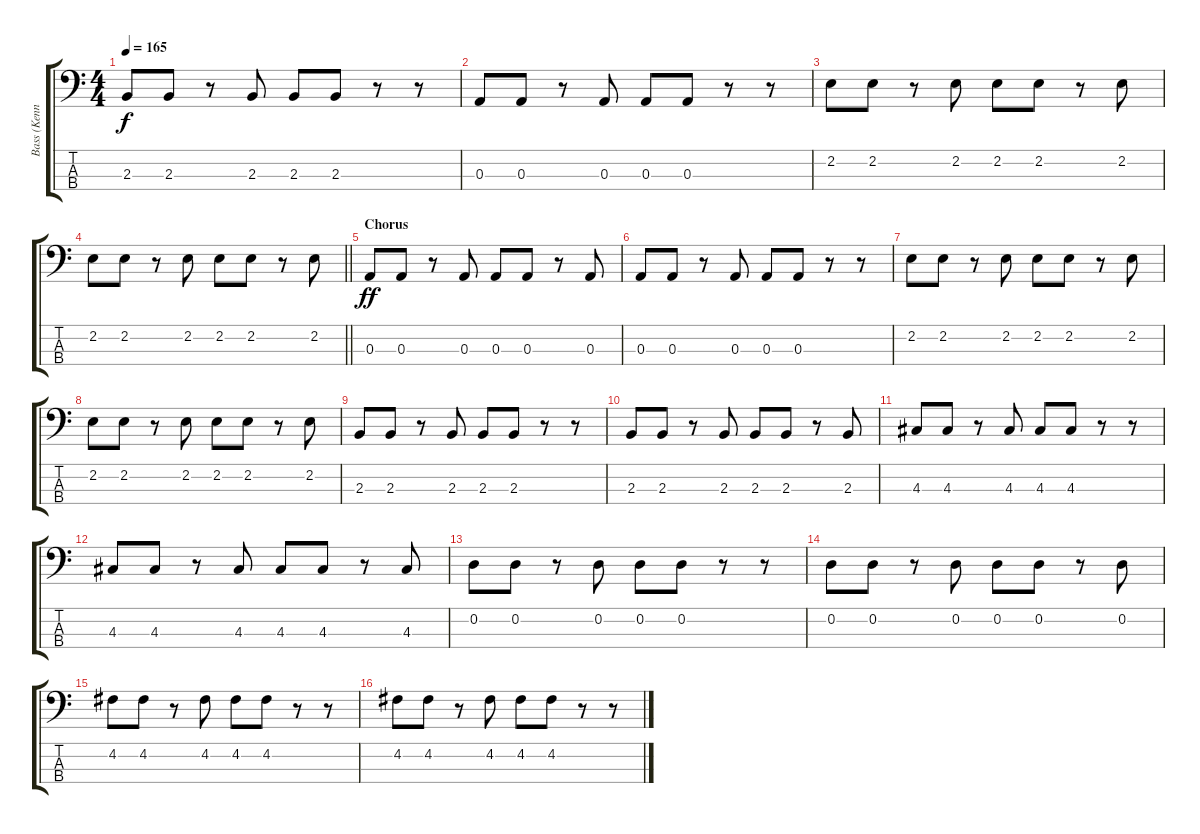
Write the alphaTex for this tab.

\track ("Bass (Kenneth)" "Bass (Kenn") {instrument acousticbass}
\staff {score tabs}
\tuning (G2 D2 A1 E1) {hide}
\ts (4 4)
\tempo 165
\clef f4
\ks c
2.3.8{dy f} 2.3.8 r.8 2.3.8 2.3.8 2.3.8 r.8 r.8 |
0.3.8 0.3.8 r.8 0.3.8 0.3.8 0.3.8 r.8 r.8 |
2.2.8 2.2.8 r.8 2.2.8 2.2.8 2.2.8 r.8 2.2.8 |
\barLineRight lightlight
2.2.8 2.2.8 r.8 2.2.8 2.2.8 2.2.8 r.8 2.2.8 |
\section ("" "Chorus")
0.3.8{dy ff} 0.3.8 r.8 0.3.8 0.3.8 0.3.8 r.8 0.3.8 |
0.3.8 0.3.8 r.8 0.3.8 0.3.8 0.3.8 r.8 r.8 |
2.2.8 2.2.8 r.8 2.2.8 2.2.8 2.2.8 r.8 2.2.8 |
2.2.8 2.2.8 r.8 2.2.8 2.2.8 2.2.8 r.8 2.2.8 |
2.3.8 2.3.8 r.8 2.3.8 2.3.8 2.3.8 r.8 r.8 |
2.3.8 2.3.8 r.8 2.3.8 2.3.8 2.3.8 r.8 2.3.8 |
4.3.8 4.3.8 r.8 4.3.8 4.3.8 4.3.8 r.8 r.8 |
4.3.8 4.3.8 r.8 4.3.8 4.3.8 4.3.8 r.8 4.3.8 |
0.2.8 0.2.8 r.8 0.2.8 0.2.8 0.2.8 r.8 r.8 |
0.2.8 0.2.8 r.8 0.2.8 0.2.8 0.2.8 r.8 0.2.8 |
4.2.8 4.2.8 r.8 4.2.8 4.2.8 4.2.8 r.8 r.8 |
4.2.8 4.2.8 r.8 4.2.8 4.2.8 4.2.8 r.8 r.8
